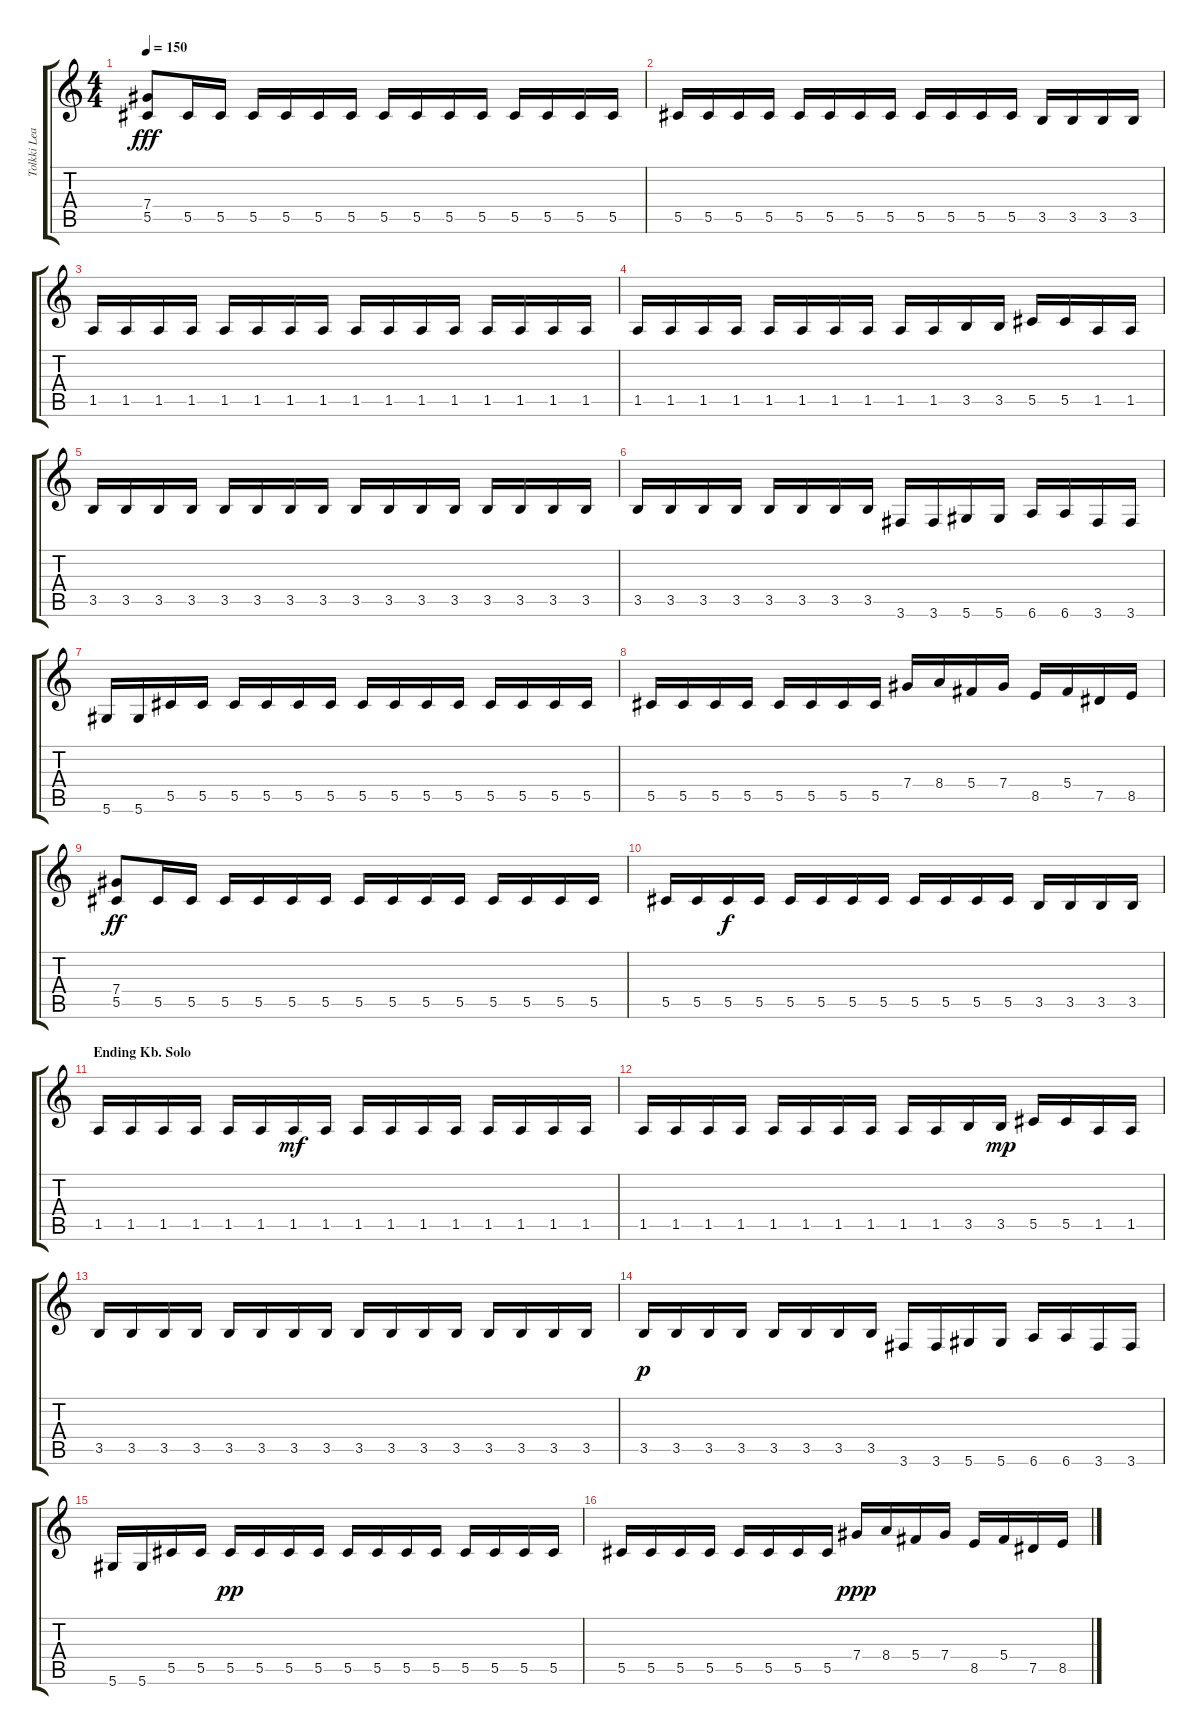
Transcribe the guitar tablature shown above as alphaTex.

\track ("Tolkki Lead" "Tolkki Lea") {instrument overdrivenguitar}
\staff {score tabs}
\tuning (Eb4 Bb3 Gb3 Db3 Ab2 Eb2) {hide}
\ts (4 4)
\tempo 150
\clef g2
\ks c
(7.4 5.5).8{dy fff} 5.5.16 5.5.16 5.5.16 5.5.16 5.5.16 5.5.16 5.5.16 5.5.16 5.5.16 5.5.16 5.5.16 5.5.16 5.5.16 5.5.16 |
5.5.16 5.5.16 5.5.16 5.5.16 5.5.16 5.5.16 5.5.16 5.5.16 5.5.16 5.5.16 5.5.16 5.5.16 3.5.16 3.5.16 3.5.16 3.5.16 |
1.5.16 1.5.16 1.5.16 1.5.16 1.5.16 1.5.16 1.5.16 1.5.16 1.5.16 1.5.16 1.5.16 1.5.16 1.5.16 1.5.16 1.5.16 1.5.16 |
1.5.16 1.5.16 1.5.16 1.5.16 1.5.16 1.5.16 1.5.16 1.5.16 1.5.16 1.5.16 3.5.16 3.5.16 5.5.16 5.5.16 1.5.16 1.5.16 |
3.5.16 3.5.16 3.5.16 3.5.16 3.5.16 3.5.16 3.5.16 3.5.16 3.5.16 3.5.16 3.5.16 3.5.16 3.5.16 3.5.16 3.5.16 3.5.16 |
3.5.16 3.5.16 3.5.16 3.5.16 3.5.16 3.5.16 3.5.16 3.5.16 3.6.16 3.6.16 5.6.16 5.6.16 6.6.16 6.6.16 3.6.16 3.6.16 |
5.6.16 5.6.16 5.5.16 5.5.16 5.5.16 5.5.16 5.5.16 5.5.16 5.5.16 5.5.16 5.5.16 5.5.16 5.5.16 5.5.16 5.5.16 5.5.16 |
5.5.16 5.5.16 5.5.16 5.5.16 5.5.16 5.5.16 5.5.16 5.5.16 7.4.16 8.4.16 5.4.16 7.4.16 8.5.16 5.4.16 7.5.16 8.5.16 |
(7.4 5.5).8{dy ff} 5.5.16 5.5.16 5.5.16 5.5.16 5.5.16 5.5.16 5.5.16 5.5.16 5.5.16 5.5.16 5.5.16 5.5.16 5.5.16 5.5.16 |
5.5.16 5.5.16 5.5.16{dy f} 5.5.16 5.5.16 5.5.16 5.5.16 5.5.16 5.5.16 5.5.16 5.5.16 5.5.16 3.5.16 3.5.16 3.5.16 3.5.16 |
\section ("" "Ending Kb. Solo")
1.5.16 1.5.16 1.5.16 1.5.16 1.5.16 1.5.16 1.5.16{dy mf} 1.5.16 1.5.16 1.5.16 1.5.16 1.5.16 1.5.16 1.5.16 1.5.16 1.5.16 |
1.5.16 1.5.16 1.5.16 1.5.16 1.5.16 1.5.16 1.5.16 1.5.16 1.5.16 1.5.16 3.5.16 3.5.16{dy mp} 5.5.16 5.5.16 1.5.16 1.5.16 |
3.5.16 3.5.16 3.5.16 3.5.16 3.5.16 3.5.16 3.5.16 3.5.16 3.5.16 3.5.16 3.5.16 3.5.16 3.5.16 3.5.16 3.5.16 3.5.16 |
3.5.16{dy p} 3.5.16 3.5.16 3.5.16 3.5.16 3.5.16 3.5.16 3.5.16 3.6.16 3.6.16 5.6.16 5.6.16 6.6.16 6.6.16 3.6.16 3.6.16 |
5.6.16 5.6.16 5.5.16 5.5.16 5.5.16{dy pp} 5.5.16 5.5.16 5.5.16 5.5.16 5.5.16 5.5.16 5.5.16 5.5.16 5.5.16 5.5.16 5.5.16 |
5.5.16 5.5.16 5.5.16 5.5.16 5.5.16 5.5.16 5.5.16 5.5.16 7.4.16{dy ppp} 8.4.16 5.4.16 7.4.16 8.5.16 5.4.16 7.5.16 8.5.16
